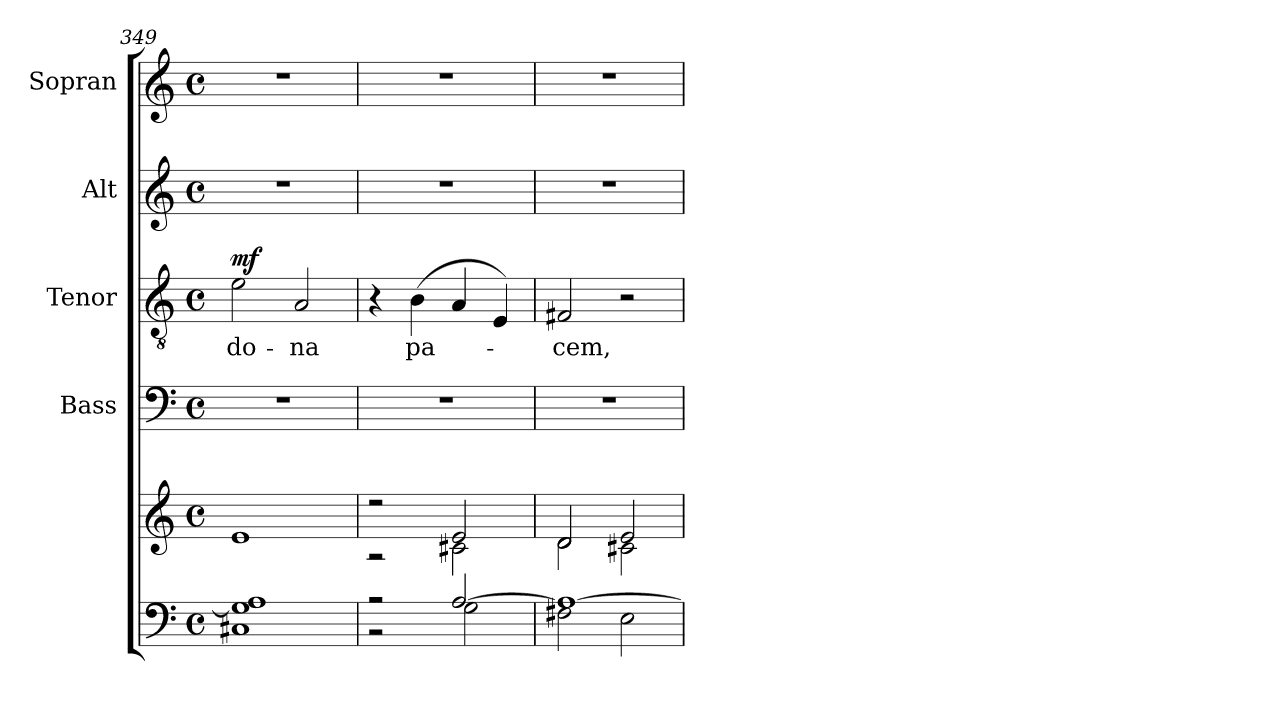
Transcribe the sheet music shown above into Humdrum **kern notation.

**kern	**kern	**kern	**kern	**text	**dynam	**kern	**kern
*part5	*part5	*part4	*part3	*part3	*part3	*part2	*part1
*staff6	*staff5	*staff4	*staff3	*staff3	*staff3	*staff2	*staff1
*	*	*I"Bass	*I"Tenor	*	*	*I"Alt	*I"Sopran
*	*	*I'B.	*I'T.	*	*	*I'A.	*I'S.
*clefF4	*clefG2	*clefF4	*clefGv2	*	*	*clefG2	*clefG2
*k[]	*k[]	*k[]	*k[]	*	*	*k[]	*k[]
*C:	*C:	*C:	*C:	*	*	*C:	*C:
*M4/4	*M4/4	*M4/4	*M4/4	*	*	*M4/4	*M4/4
*met(c)	*met(c)	*met(c)	*met(c)	*	*	*met(c)	*met(c)
=349	=349	=349	=349	=349	=349	=349	=349
*^	*	*	*	*	*	*	*
!	!	!	!	!	!LO:LY:b	!LO:DY:a	!	!
1G] 1A	1C#X	1e	1r	2e\	do-	mf	1r	1r
!	!	!	!	!	!LO:LY:b	!	!	!
.	.	.	.	2A/	-na	.	.	.
!!LO:PB:g=z
=350	=350	=350	=350	=350	=350	=350	=350	=350
*	*	*^	*	*	*	*	*	*
2r	2r	2r	2r	1r	4r	.	.	1r	1r
!	!	!	!	!	!	!LO:LY:b	!	!	!
.	.	.	.	.	(>4B\	pa-	.	.	.
[>2A/	2G\	2e/	2c#X\	.	4A/	.	.	.	.
.	.	.	.	.	4E/)	.	.	.	.
=351	=351	=351	=351	=351	=351	=351	=351	=351	=351
!	!	!	!	!	!	!LO:LY:b	!	!	!
1A_	2F#X\	2d/	2d\	1r	2F#X/	-cem,	.	1r	1r
.	2E\	2e/	2c#X\	.	2r	.	.	.	.
*v	*v	*	*	*	*	*	*	*	*
*	*v	*v	*	*	*	*	*	*
=	=	=	=	=	=	=	=
*-	*-	*-	*-	*-	*-	*-	*-
